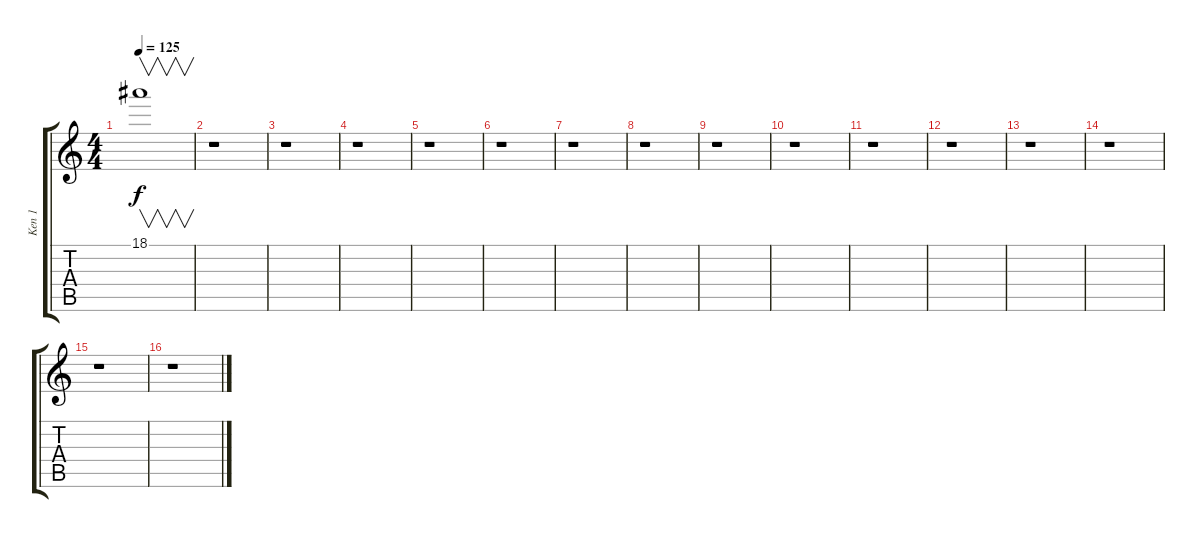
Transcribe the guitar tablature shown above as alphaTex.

\track ("Ken 1" "Ken 1") {instrument distortionguitar}
\staff {score tabs}
\tuning (E4 B3 G3 D3 A2 E2) {hide}
\ts (4 4)
\tempo 125
\clef g2
\ks c
18.1.1{v dy f} |
r.1 |
r.1 |
r.1 |
r.1 |
r.1 |
r.1 |
r.1 |
r.1 |
r.1 |
r.1 |
r.1 |
r.1 |
r.1 |
r.1 |
r.1
